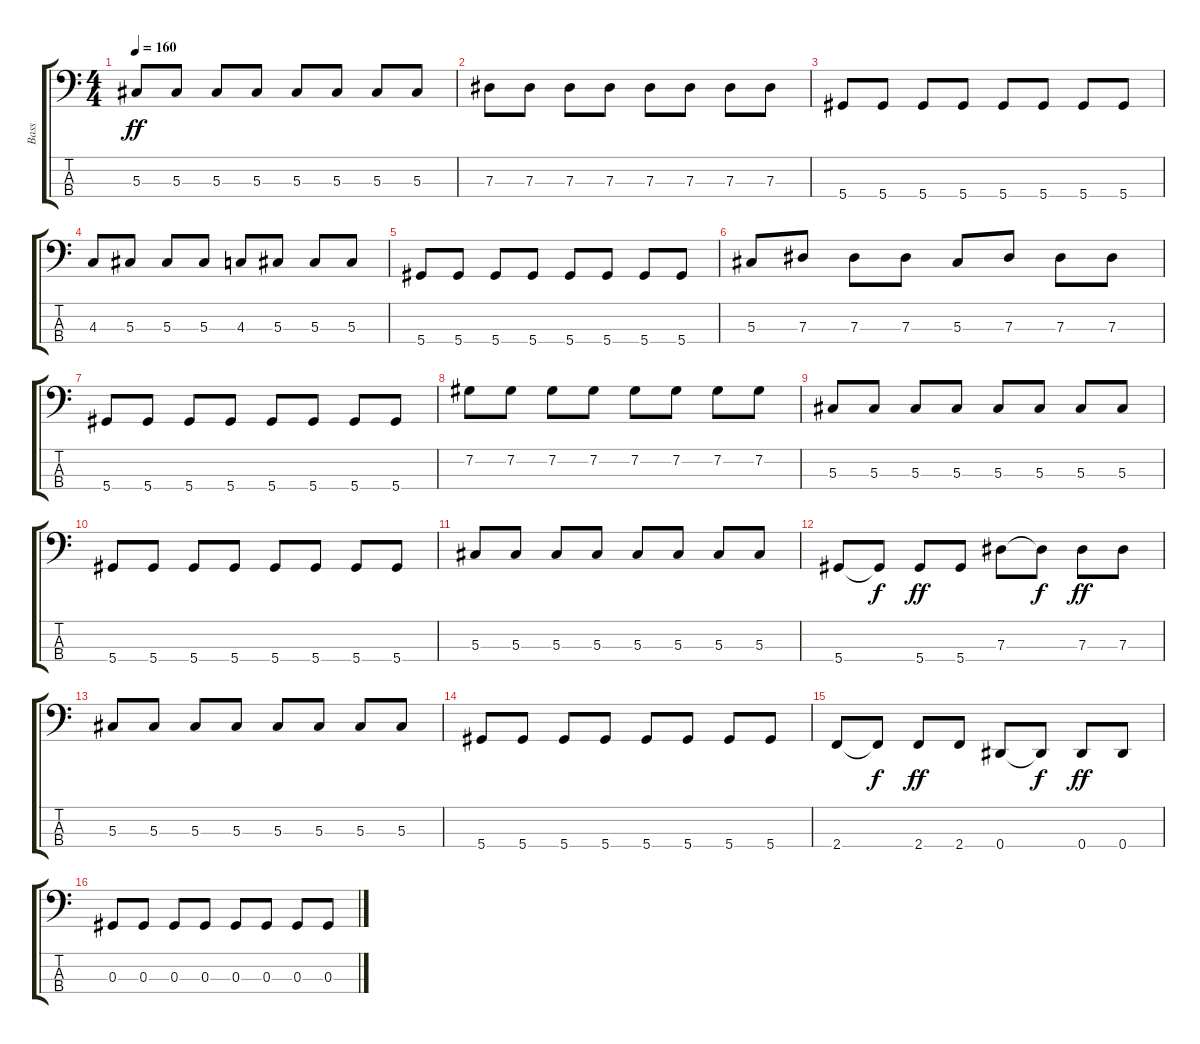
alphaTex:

\track ("Bass" "Bass") {instrument electricbassfinger}
\staff {score tabs}
\tuning (Gb2 Db2 Ab1 Eb1) {hide}
\ts (4 4)
\tempo 160
\clef f4
\ks c
5.3.8{dy ff} 5.3.8 5.3.8 5.3.8 5.3.8 5.3.8 5.3.8 5.3.8 |
7.3.8 7.3.8 7.3.8 7.3.8 7.3.8 7.3.8 7.3.8 7.3.8 |
5.4.8 5.4.8 5.4.8 5.4.8 5.4.8 5.4.8 5.4.8 5.4.8 |
4.3.8 5.3.8 5.3.8 5.3.8 4.3.8 5.3.8 5.3.8 5.3.8 |
5.4.8 5.4.8 5.4.8 5.4.8 5.4.8 5.4.8 5.4.8 5.4.8 |
5.3.8 7.3.8 7.3.8 7.3.8 5.3.8 7.3.8 7.3.8 7.3.8 |
5.4.8 5.4.8 5.4.8 5.4.8 5.4.8 5.4.8 5.4.8 5.4.8 |
7.2.8 7.2.8 7.2.8 7.2.8 7.2.8 7.2.8 7.2.8 7.2.8 |
5.3.8 5.3.8 5.3.8 5.3.8 5.3.8 5.3.8 5.3.8 5.3.8 |
5.4.8 5.4.8 5.4.8 5.4.8 5.4.8 5.4.8 5.4.8 5.4.8 |
5.3.8 5.3.8 5.3.8 5.3.8 5.3.8 5.3.8 5.3.8 5.3.8 |
5.4.8 5.4{t}.8{dy f} 5.4.8{dy ff} 5.4.8 7.3.8 7.3{t}.8{dy f} 7.3.8{dy ff} 7.3.8 |
5.3.8 5.3.8 5.3.8 5.3.8 5.3.8 5.3.8 5.3.8 5.3.8 |
5.4.8 5.4.8 5.4.8 5.4.8 5.4.8 5.4.8 5.4.8 5.4.8 |
2.4.8 2.4{t}.8{dy f} 2.4.8{dy ff} 2.4.8 0.4.8 0.4{t}.8{dy f} 0.4.8{dy ff} 0.4.8 |
0.3.8 0.3.8 0.3.8 0.3.8 0.3.8 0.3.8 0.3.8 0.3.8
